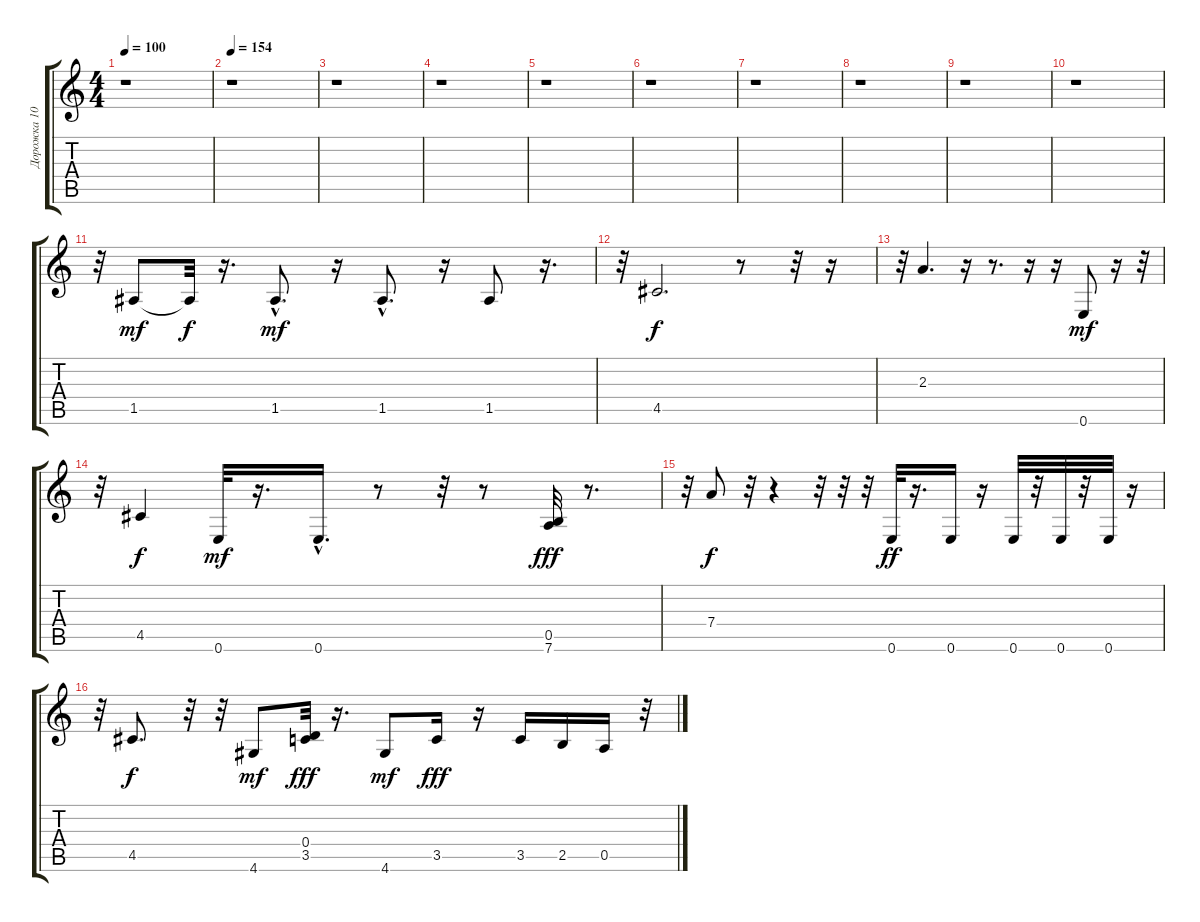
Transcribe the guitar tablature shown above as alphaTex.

\track ("Дорожка 10" "Дорожка 10") {instrument acousticguitarnylon}
\staff {score tabs}
\tuning (E4 B3 G3 D3 A2 E2) {hide}
\ts (4 4)
\tempo 100
\clef g2
\ks c
r.1{dy mf instrument acousticguitarnylon} |
\tempo 154
r.1 |
r.1 |
r.1 |
r.1 |
r.1 |
r.1 |
r.1 |
r.1 |
r.1 |
r.32 1.5.8 1.5{t}.32{dy f} r.16{d} 1.5{hac}.8{d dy mf} r.16 1.5{hac}.8{d} r.16 1.5.8 r.16{d} |
r.32 4.5.2{d dy f} r.8 r.32 r.16 |
r.32 2.3.4{d} r.16 r.8{d} r.16 r.16 0.6.8{dy mf} r.16 r.32 |
r.32 4.5.4{dy f} 0.6.32{dy mf} r.16{d} 0.6{hac}.16{d} r.8 r.32 r.8 (0.5 7.6).32{dy fff} r.8{d} |
r.32 7.4.8{dy f} r.32 r.4 r.32 r.32 r.32 0.6.32{dy ff} r.16{d} 0.6.16 r.16 0.6.32 r.32 0.6.32 r.32 0.6.32 r.16 |
r.32 4.5.8{d dy f} r.32 r.32 4.6.8{dy mf} (0.4 3.5).32{dy fff} r.16{d} 4.6.8{dy mf} 3.5.16{dy fff} r.16 3.5.16 2.5.16 0.5.16 r.32
